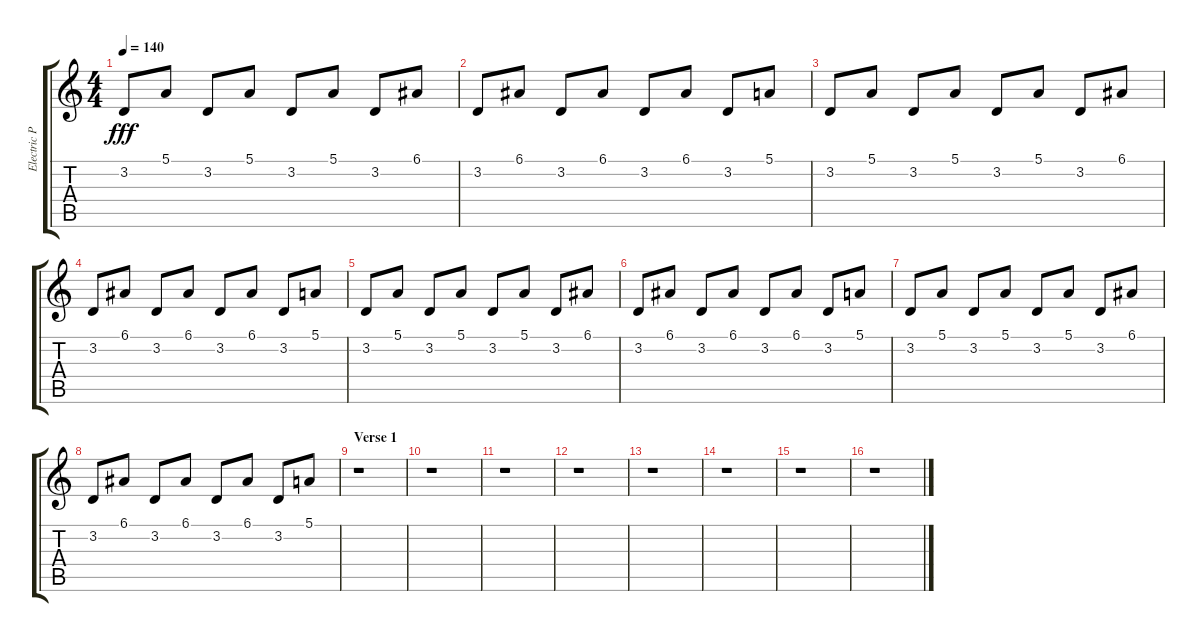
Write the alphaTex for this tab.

\track ("Electric Piano" "Electric P") {instrument brightacousticpiano}
\staff {score tabs}
\tuning (E4 B3 G3 D3 A2 E2) {hide}
\ts (4 4)
\tempo 140
\clef g2
\ks c
3.2.8{dy fff instrument brightacousticpiano} 5.1.8 3.2.8 5.1.8 3.2.8 5.1.8 3.2.8 6.1.8 |
3.2.8 6.1.8 3.2.8 6.1.8 3.2.8 6.1.8 3.2.8 5.1.8 |
3.2.8 5.1.8 3.2.8 5.1.8 3.2.8 5.1.8 3.2.8 6.1.8 |
3.2.8 6.1.8 3.2.8 6.1.8 3.2.8 6.1.8 3.2.8 5.1.8 |
3.2.8 5.1.8 3.2.8 5.1.8 3.2.8 5.1.8 3.2.8 6.1.8 |
3.2.8 6.1.8 3.2.8 6.1.8 3.2.8 6.1.8 3.2.8 5.1.8 |
3.2.8 5.1.8 3.2.8 5.1.8 3.2.8 5.1.8 3.2.8 6.1.8 |
3.2.8 6.1.8 3.2.8 6.1.8 3.2.8 6.1.8 3.2.8 5.1.8 |
\section ("" "Verse 1")
r.1 |
r.1 |
r.1 |
r.1 |
r.1 |
r.1 |
r.1 |
r.1
